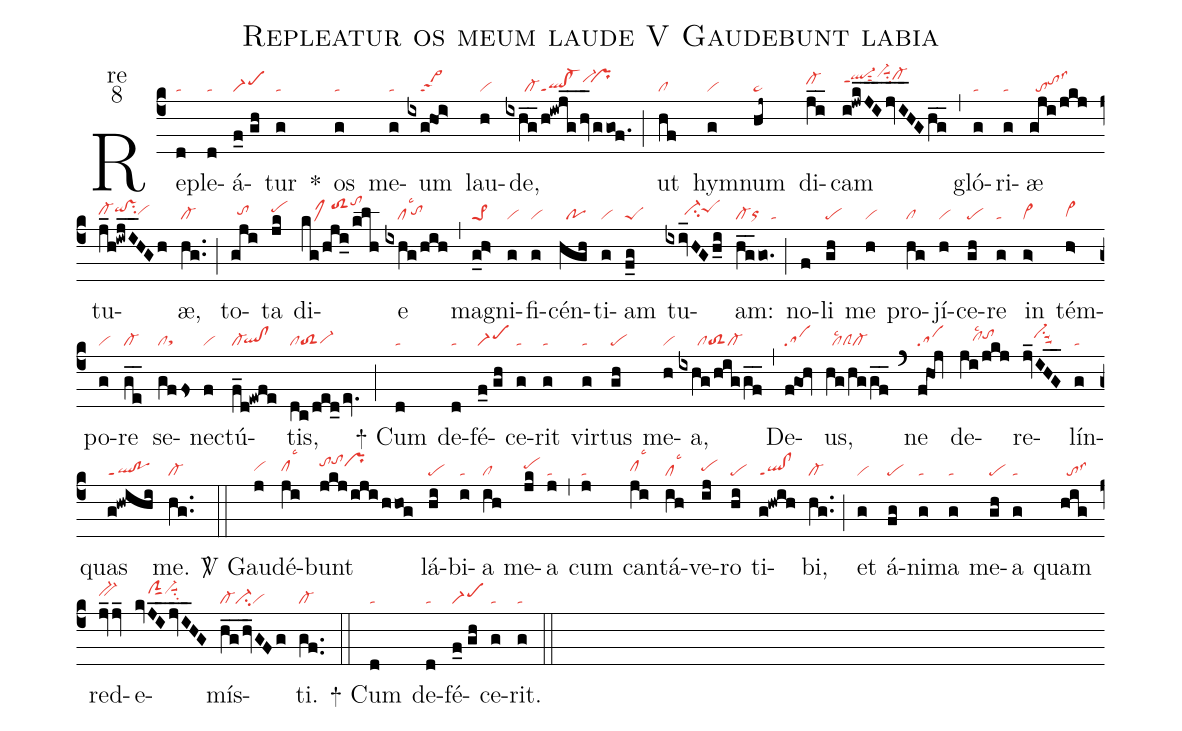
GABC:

name:Repleatur os meum laude V Gaudebunt labia;
office-part:re;
mode:8;
nabc-lines:1;
%%
(c4) Re(d|ta)ple(d|ta)á(f_0//gh|scM1)tur(g|ta) <sp>*</sp>() os(g|ta) me(g|ta)um(ixg@hoi>|////sa>2) lau(h|vi)de,(ixhg__/h!iwjg__/hv_/ggof.|//////cl-ql!cl-ppt1vi-hj``prhj) (;) ut(hf|cl) hym(g|vi)num(hj~|ta>) di(ji__|cl-hi)cam(i!jwkJI___jvI__HGhg__|ql-hkppt1sut2vi-hlsuu1su2cl-hk) (,) gló(g|ta)ri(g|ta)æ(gji/jkj|//totohilss3) tu(j_h!iwjI__HGh|cl-hhqihi!vshisu2vihh)æ,(hg..|cl-) (;) to(gji|//tohh)ta(jk|pehi) di(kg/hji_/klh|////clMhjtoS2hjtohl)e(ixhg/hih|////cllsc3`tohh) (,) mag(g_h>|pe>1)ni(g|vi)fi(g|vi)cén(hgh|//po)ti(g|vi)am(f_g|peS) tu(ixiv_HGh_i|//////ci-hhpeShi)am:(hg__go.|cl-orhg) (;|ta) no(f)li(gh|pe) me(h|vi) pro(hg|cl)jí(h|vi)ce(gh|pe)re(g|ta) in(g>|vi>) tém(h>|vi>hg)po(g|vi)re(ge__|cl-) se(gffs|clsthg)nec(f|vi)tú(f_d!ewfe|cl-`qlhg!clhg)tis,(dc/ded_/ev.|cltoS2vi-hg) (;)
<sp>+</sp> Cum(d|ta) de(d|ta)fé(f_0//gh|scM1)ce(g|ta)rit(g|ta) vir(g|ta)tus(gh|pe) me(h|vi)a,(ixhg/higgf__|//////cltoS2cl-) (,) De(f@goh|sa)us,(hg/hggf__|//cllsc2clScl-) (`) ne(f@hoj|sa) de(ji/jkj|////clhhlsc2tohi)re(jv_IHG__|///vi-hisu1suu2)lín(g|ta)quas(g!hwihi|ql!poppt1) me.(hg..|cl-) (::)

<sp>V/</sp> Gau(j|vihh)dé(ji|clhhlsc3)bunt(jkj/iji/hhog|tohjtohkprhj) lá(hi|pe)bi(i|ta)a(ih|cl) me(jk|pehi)a(j|ta) (,) cum(j|ta) can(ji|clhhlsc3)tá(ih|cllsc3)ve(ij|pehh)ro(hi|pe) ti(g!hwih|ql!clppt1)bi,(hg..|cl-) (;) et(g|vi) á(fg|pe)ni(g|ta)ma(g|ta) me(gh|pe)a(g|ta) quam(hig|//tolss3) red(jv_jv_|bv-hi)e(kvJI__jvI__HG|////clShjsut1vi-hjsuu1su2)mís(hg__/hv_GFg|cl-ci-vi)ti.(gf..|cl-) (::)
<sp>+</sp> Cum(d|ta) de(d|ta)fé(f_0//gh|scM1)ce(g|ta)rit.(g|ta) (::)
